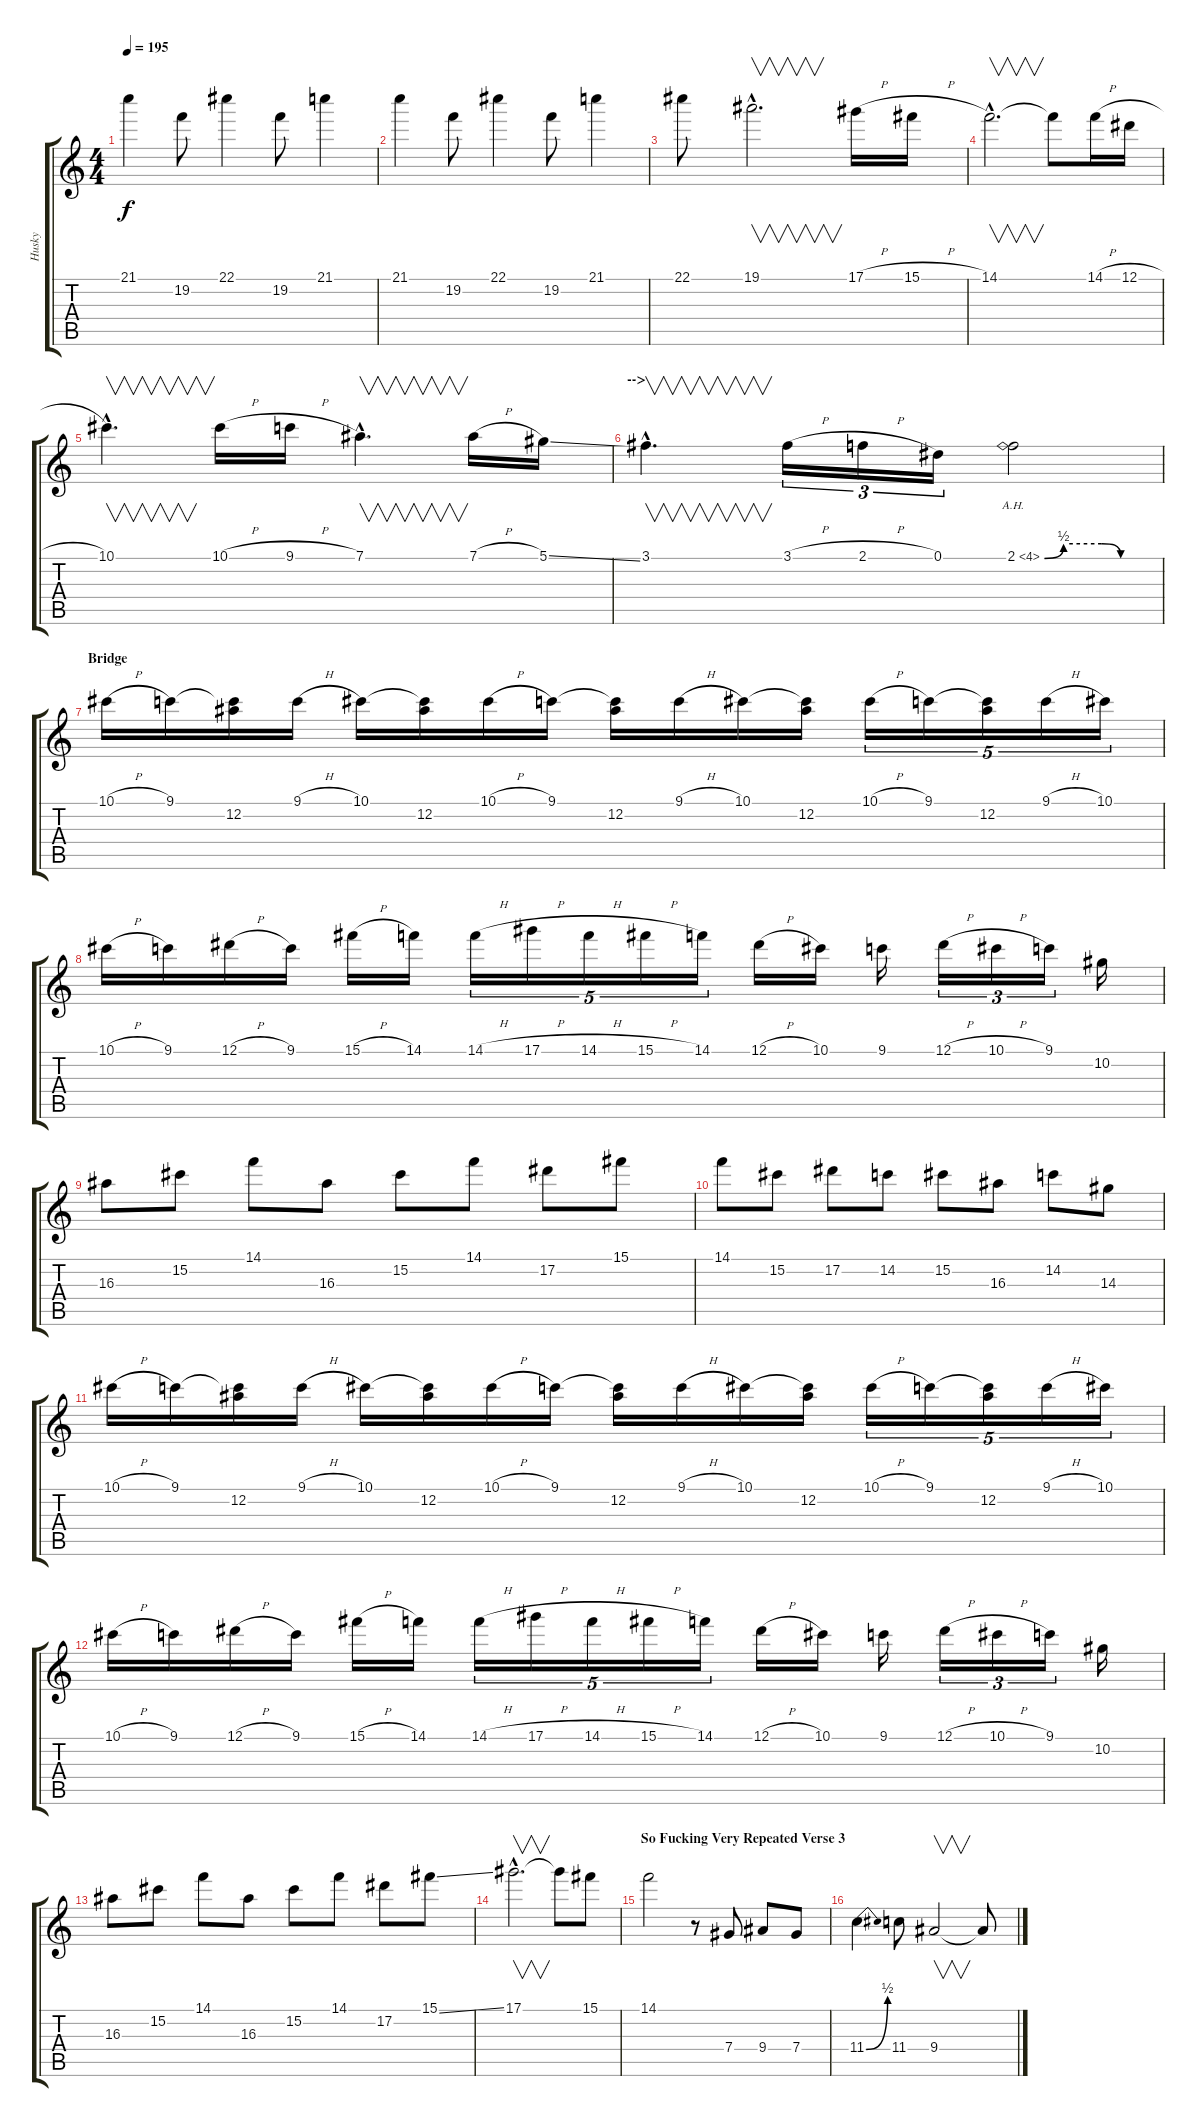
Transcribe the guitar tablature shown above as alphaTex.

\track ("Husky" "Husky") {instrument distortionguitar}
\staff {score tabs}
\tuning (Eb4 Bb3 Gb3 Db3 Ab2 Eb2) {hide}
\ts (4 4)
\tempo 195
\clef g2
\ks c
21.1.4{dy f} 19.2.8 22.1.4 19.2.8 21.1.4 |
21.1.4 19.2.8 22.1.4 19.2.8 21.1.4 |
22.1.8 19.1{hac}.2{v d} 17.1{h}.16 15.1{h}.16 |
14.1{hac}.2{v d} 14.1{t}.8 14.1{h}.16 12.1{h}.16 |
10.1{hac}.4{v d} 10.1{h}.16 9.1{h}.16 7.1{hac}.4{v d} 7.1{h}.16 5.1{ss}.16 |
\section ("" "-->")
3.1{hac}.4{v d} 3.1{h}.16{tu (3 2)} 2.1{h}.16{tu (3 2)} 0.1.16{tu (3 2)} 2.1{be (custom 0 0 10 2 30 2 40 0 60 0) ah 2}.2 |
\section ("" "Bridge")
10.1{h}.16 9.1.16 (9.1{t} 12.2).16 9.1{h}.16 10.1.16 (10.1{t} 12.2).16 10.1{h}.16 9.1.16 (9.1{t} 12.2).16 9.1{h}.16 10.1.16 (10.1{t} 12.2).16 10.1{h}.16{tu (5 4)} 9.1.16{tu (5 4)} (9.1{t} 12.2).16{tu (5 4)} 9.1{h}.16{tu (5 4)} 10.1.16{tu (5 4)} |
10.1{h}.16 9.1.16 12.1{h}.16 9.1.16 15.1{h}.16 14.1.16 14.1{h}.16{tu (5 4)} 17.1{h}.16{tu (5 4)} 14.1{h}.16{tu (5 4)} 15.1{h}.16{tu (5 4)} 14.1.16{tu (5 4)} 12.1{h}.16 10.1.16 9.1.16 12.1{h}.16{tu (3 2)} 10.1{h}.16{tu (3 2)} 9.1.16{tu (3 2)} 10.2.16 |
16.3.8 15.2.8 14.1.8 16.3.8 15.2.8 14.1.8 17.2.8 15.1.8 |
14.1.8 15.2.8 17.2.8 14.2.8 15.2.8 16.3.8 14.2.8 14.3.8 |
10.1{h}.16 9.1.16 (9.1{t} 12.2).16 9.1{h}.16 10.1.16 (10.1{t} 12.2).16 10.1{h}.16 9.1.16 (9.1{t} 12.2).16 9.1{h}.16 10.1.16 (10.1{t} 12.2).16 10.1{h}.16{tu (5 4)} 9.1.16{tu (5 4)} (9.1{t} 12.2).16{tu (5 4)} 9.1{h}.16{tu (5 4)} 10.1.16{tu (5 4)} |
10.1{h}.16 9.1.16 12.1{h}.16 9.1.16 15.1{h}.16 14.1.16 14.1{h}.16{tu (5 4)} 17.1{h}.16{tu (5 4)} 14.1{h}.16{tu (5 4)} 15.1{h}.16{tu (5 4)} 14.1.16{tu (5 4)} 12.1{h}.16 10.1.16 9.1.16 12.1{h}.16{tu (3 2)} 10.1{h}.16{tu (3 2)} 9.1.16{tu (3 2)} 10.2.16 |
16.3.8 15.2.8 14.1.8 16.3.8 15.2.8 14.1.8 17.2.8 15.1{ss}.8 |
17.1{hac}.2{v d} 17.1{t}.8 15.1.8 |
\section ("" "So Fucking Very Repeated Verse 3")
14.1.2 r.8{instrument distortionguitar} 7.4.8 9.4.8 7.4.8 |
11.4{be (bend 0 0 60 2)}.4 11.4.8 9.4.2{v} 9.4{t}.8
